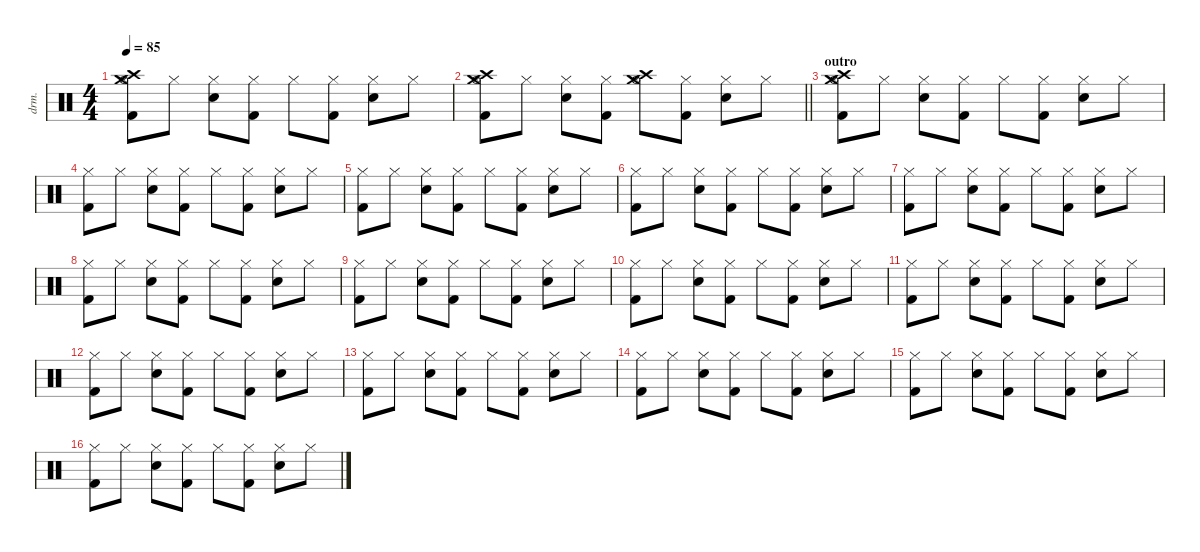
\defaultSystemsLayout 4
\hideDynamics
\bracketExtendMode nobrackets
\otherSystemsTrackNameOrientation horizontal
\track ("Chad Smith" "drm.") {instrument percussion}
\staff {score}
\articulation defaults
\ts (4 4)
\tempo 85
\clef neutral
\ks c
("Crash high (hit)" "Crash medium (hit)" "Hi-Hat (open)" "Kick (hit) 2").8{dy f} "Hi-Hat (closed)".8 ("Hi-Hat (closed)" "Snare (hit) 2").8 ("Hi-Hat (closed)" "Kick (hit) 2").8 "Hi-Hat (closed)".8 ("Hi-Hat (closed)" "Kick (hit) 2").8 ("Hi-Hat (closed)" "Snare (hit) 2").8 "Hi-Hat (closed)".8 |
\barLineRight lightlight
("Crash high (hit)" "Crash medium (hit)" "Hi-Hat (open)" "Kick (hit) 2").8 "Hi-Hat (closed)".8 ("Hi-Hat (closed)" "Snare (hit) 2").8 ("Hi-Hat (closed)" "Kick (hit) 2").8 ("Crash high (hit)" "Crash medium (hit)" "Hi-Hat (open)").8 ("Hi-Hat (closed)" "Kick (hit) 2").8 ("Hi-Hat (closed)" "Snare (hit) 2").8 "Hi-Hat (closed)".8 |
\section ("" "outro")
("Crash high (hit)" "Crash medium (hit)" "Hi-Hat (open)" "Kick (hit) 2").8 "Hi-Hat (closed)".8 ("Hi-Hat (closed)" "Snare (hit) 2").8 ("Hi-Hat (closed)" "Kick (hit) 2").8 "Hi-Hat (closed)".8 ("Hi-Hat (closed)" "Kick (hit) 2").8 ("Hi-Hat (closed)" "Snare (hit) 2").8 "Hi-Hat (closed)".8 |
("Hi-Hat (closed)" "Kick (hit) 2").8 "Hi-Hat (closed)".8 ("Hi-Hat (closed)" "Snare (hit) 2").8 ("Hi-Hat (closed)" "Kick (hit) 2").8 "Hi-Hat (closed)".8 ("Hi-Hat (closed)" "Kick (hit) 2").8 ("Hi-Hat (closed)" "Snare (hit) 2").8 "Hi-Hat (closed)".8 |
("Hi-Hat (closed)" "Kick (hit) 2").8 "Hi-Hat (closed)".8 ("Hi-Hat (closed)" "Snare (hit) 2").8 ("Hi-Hat (closed)" "Kick (hit) 2").8 "Hi-Hat (closed)".8 ("Hi-Hat (closed)" "Kick (hit) 2").8 ("Hi-Hat (closed)" "Snare (hit) 2").8 "Hi-Hat (closed)".8 |
("Hi-Hat (closed)" "Kick (hit) 2").8 "Hi-Hat (closed)".8 ("Hi-Hat (closed)" "Snare (hit) 2").8 ("Hi-Hat (closed)" "Kick (hit) 2").8 "Hi-Hat (closed)".8 ("Hi-Hat (closed)" "Kick (hit) 2").8 ("Hi-Hat (closed)" "Snare (hit) 2").8 "Hi-Hat (closed)".8 |
("Hi-Hat (closed)" "Kick (hit) 2").8 "Hi-Hat (closed)".8 ("Hi-Hat (closed)" "Snare (hit) 2").8 ("Hi-Hat (closed)" "Kick (hit) 2").8 "Hi-Hat (closed)".8 ("Hi-Hat (closed)" "Kick (hit) 2").8 ("Hi-Hat (closed)" "Snare (hit) 2").8 "Hi-Hat (closed)".8 |
("Hi-Hat (closed)" "Kick (hit) 2").8 "Hi-Hat (closed)".8 ("Hi-Hat (closed)" "Snare (hit) 2").8 ("Hi-Hat (closed)" "Kick (hit) 2").8 "Hi-Hat (closed)".8 ("Hi-Hat (closed)" "Kick (hit) 2").8 ("Hi-Hat (closed)" "Snare (hit) 2").8 "Hi-Hat (closed)".8 |
("Hi-Hat (closed)" "Kick (hit) 2").8 "Hi-Hat (closed)".8 ("Hi-Hat (closed)" "Snare (hit) 2").8 ("Hi-Hat (closed)" "Kick (hit) 2").8 "Hi-Hat (closed)".8 ("Hi-Hat (closed)" "Kick (hit) 2").8 ("Hi-Hat (closed)" "Snare (hit) 2").8 "Hi-Hat (closed)".8 |
("Hi-Hat (closed)" "Kick (hit) 2").8 "Hi-Hat (closed)".8 ("Hi-Hat (closed)" "Snare (hit) 2").8 ("Hi-Hat (closed)" "Kick (hit) 2").8 "Hi-Hat (closed)".8 ("Hi-Hat (closed)" "Kick (hit) 2").8 ("Hi-Hat (closed)" "Snare (hit) 2").8 "Hi-Hat (closed)".8 |
("Hi-Hat (closed)" "Kick (hit) 2").8 "Hi-Hat (closed)".8 ("Hi-Hat (closed)" "Snare (hit) 2").8 ("Hi-Hat (closed)" "Kick (hit) 2").8 "Hi-Hat (closed)".8 ("Hi-Hat (closed)" "Kick (hit) 2").8 ("Hi-Hat (closed)" "Snare (hit) 2").8 "Hi-Hat (closed)".8 |
("Hi-Hat (closed)" "Kick (hit) 2").8 "Hi-Hat (closed)".8 ("Hi-Hat (closed)" "Snare (hit) 2").8 ("Hi-Hat (closed)" "Kick (hit) 2").8 "Hi-Hat (closed)".8 ("Hi-Hat (closed)" "Kick (hit) 2").8 ("Hi-Hat (closed)" "Snare (hit) 2").8 "Hi-Hat (closed)".8 |
("Hi-Hat (closed)" "Kick (hit) 2").8 "Hi-Hat (closed)".8 ("Hi-Hat (closed)" "Snare (hit) 2").8 ("Hi-Hat (closed)" "Kick (hit) 2").8 "Hi-Hat (closed)".8 ("Hi-Hat (closed)" "Kick (hit) 2").8 ("Hi-Hat (closed)" "Snare (hit) 2").8 "Hi-Hat (closed)".8 |
("Hi-Hat (closed)" "Kick (hit) 2").8 "Hi-Hat (closed)".8 ("Hi-Hat (closed)" "Snare (hit) 2").8 ("Hi-Hat (closed)" "Kick (hit) 2").8 "Hi-Hat (closed)".8 ("Hi-Hat (closed)" "Kick (hit) 2").8 ("Hi-Hat (closed)" "Snare (hit) 2").8 "Hi-Hat (closed)".8 |
("Hi-Hat (closed)" "Kick (hit) 2").8 "Hi-Hat (closed)".8 ("Hi-Hat (closed)" "Snare (hit) 2").8 ("Hi-Hat (closed)" "Kick (hit) 2").8 "Hi-Hat (closed)".8 ("Hi-Hat (closed)" "Kick (hit) 2").8 ("Hi-Hat (closed)" "Snare (hit) 2").8 "Hi-Hat (closed)".8 |
("Hi-Hat (closed)" "Kick (hit) 2").8 "Hi-Hat (closed)".8 ("Hi-Hat (closed)" "Snare (hit) 2").8 ("Hi-Hat (closed)" "Kick (hit) 2").8 "Hi-Hat (closed)".8 ("Hi-Hat (closed)" "Kick (hit) 2").8 ("Hi-Hat (closed)" "Snare (hit) 2").8 "Hi-Hat (closed)".8
